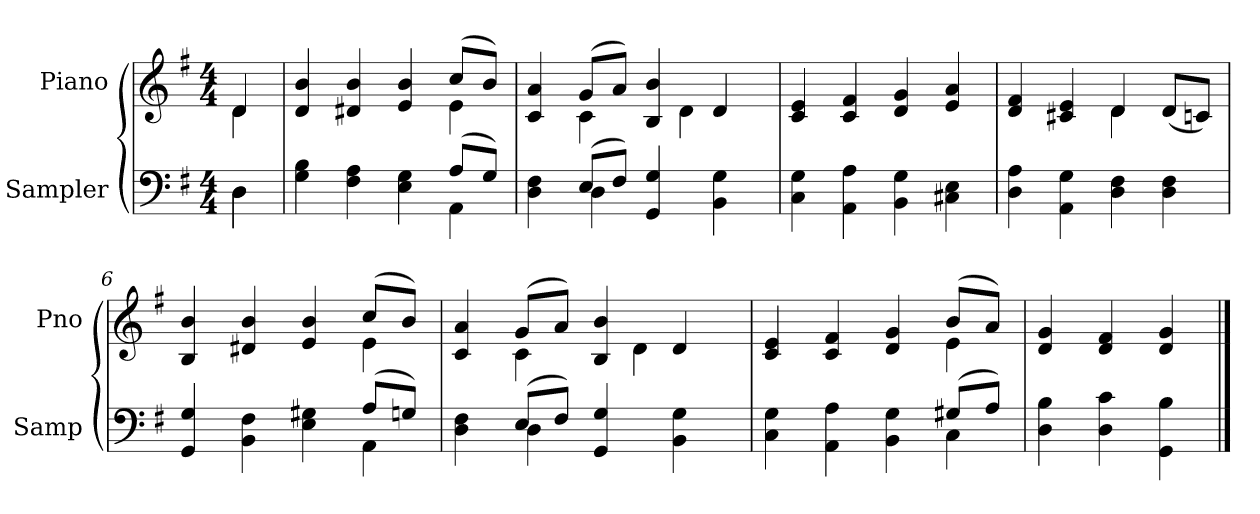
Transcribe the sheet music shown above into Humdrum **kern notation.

**kern	**kern
*part2	*part1
*staff2	*staff1
*I"Sampler	*I"Piano
*I'Samp	*I'Pno
*clefF4	*clefG2
*k[f#]	*k[f#]
*G:	*G:
*M4/4	*M4/4
=1	=1
*^	*^
4D\	4D	4d/	4d
=2	=2	=2	=2
4G 4B	2.ryy	4d 4b	2.ryy
4F# 4A	.	4d#X 4b	.
4E 4G	.	4e 4b	.
(8A/L	4AA	(8cc/L	4e
8G/J)	.	8b/J)	.
=3	=3	=3	=3
4D 4F#	4ryy	4c 4a	4ryy
(8E/L	4D	(8g/L	4c
8F#/J)	.	8a/J)	.
4GG 4G	2ryy	4B/ 4b/	8ryy
.	.	.	4d
4BB 4G	.	4d/	.
.	.	.	8ryy
*v	*v	*	*
*	*v	*v
=4	=4
4C 4G	4c 4e
4AA 4A	4c 4f#
4BB 4G	4d 4g
4C#X 4E	4e 4a
=5	=5
*	*^
4D 4A	4d 4f#	2ryy
4AA 4G	4c#X 4e	.
4D 4F#	4d/	4d
4D 4F#	(8d/L	4ryy
.	8cn/J)	.
=6	=6	=6
*^	*	*
4GG 4G	2.ryy	4B 4b	2.ryy
4BB 4F#	.	4d#X 4b	.
4E 4G#X	.	4e 4b	.
(8A/L	4AA	(8cc/L	4e
8Gn/J)	.	8b/J)	.
=7	=7	=7	=7
4D 4F#	4ryy	4c 4a	4ryy
(8E/L	4D	(8g/L	4c
8F#/J)	.	8a/J)	.
4GG 4G	2ryy	4B 4b	8ryy
.	.	.	4d
4BB 4G	.	4d/	.
.	.	.	8ryy
=8	=8	=8	=8
4C 4G	2.ryy	4c 4e	2.ryy
4AA 4A	.	4c 4f#	.
4BB\ 4G\	.	4d 4g	.
(8G#X/L	4C	(8b/L	4e
8A/J)	.	8a/J)	.
*v	*v	*	*
*	*v	*v
=9	=9
4D 4B	4d 4g
4D 4c	4d 4f#
4GG\ 4B\	4d 4g
==	==
*-	*-
